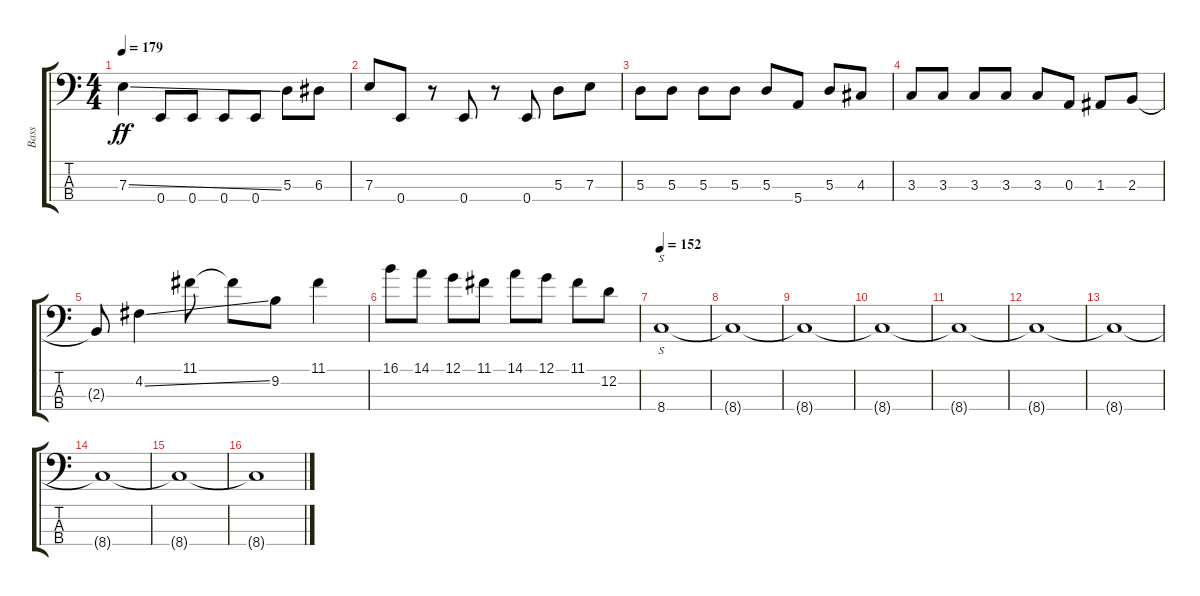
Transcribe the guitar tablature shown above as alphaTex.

\track ("Bass" "Bass") {instrument electricbassfinger}
\staff {score tabs}
\tuning (G2 D2 A1 E1) {hide}
\ts (4 4)
\tempo 179
\clef f4
\ks c
7.3{ss}.4{dy ff} 0.4.8 0.4.8 0.4.8 0.4.8 5.3.8 6.3.8 |
7.3.8 0.4.8 r.8 0.4.8 r.8 0.4.8 5.3.8 7.3.8 |
5.3.8 5.3.8 5.3.8 5.3.8 5.3.8 5.4.8 5.3.8 4.3.8 |
3.3.8 3.3.8 3.3.8 3.3.8 3.3.8 0.3.8 1.3.8 2.3.8 |
2.3{t}.8 4.2{ss}.4 11.1.8 11.1{t}.8 9.2.8 11.1.4 |
16.1.8 14.1.8 12.1.8 11.1.8 14.1.8 12.1.8 11.1.8 12.2.8 |
\tempo 152
8.4.1{s} |
8.4{t}.1 |
8.4{t}.1 |
8.4{t}.1 |
8.4{t}.1 |
8.4{t}.1 |
8.4{t}.1 |
8.4{t}.1 |
8.4{t}.1 |
8.4{t}.1
